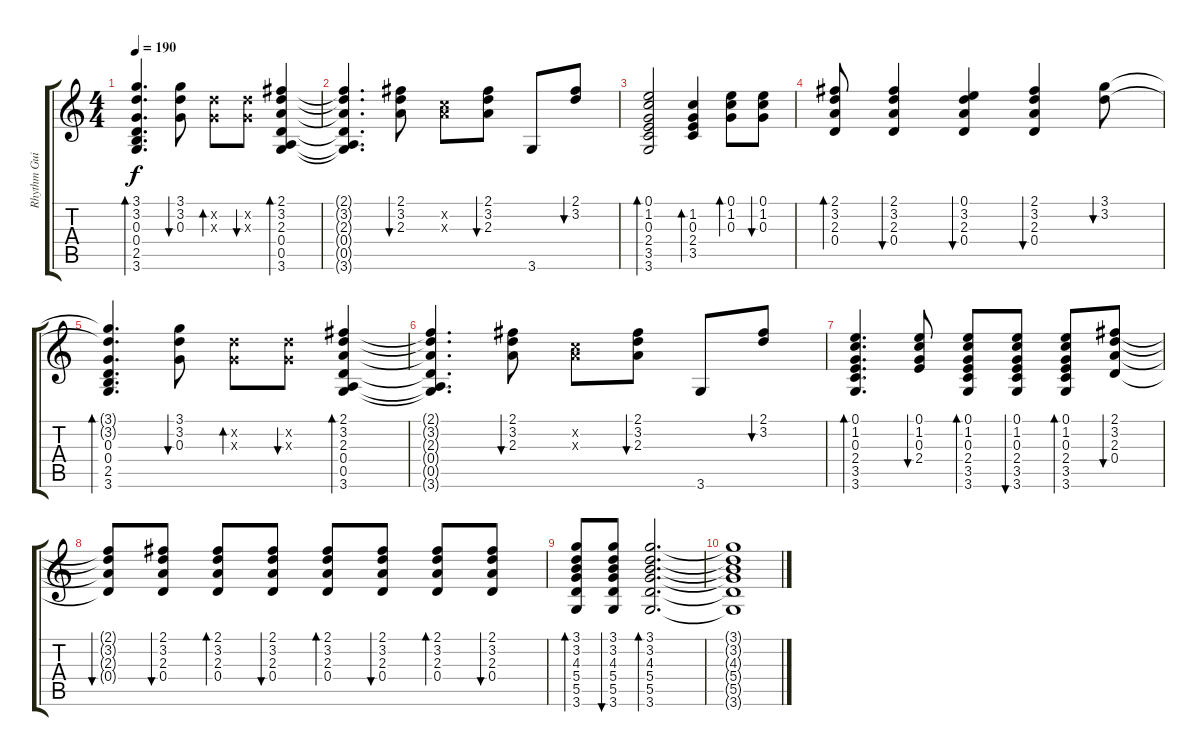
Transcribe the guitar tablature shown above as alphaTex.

\track ("Rhythm Guitar" "Rhythm Gui") {instrument acousticguitarnylon}
\staff {score tabs}
\tuning (E4 B3 G3 D3 A2 E2) {hide}
\ts (4 4)
\tempo 190
\clef g2
\ks c
(3.1{t} 3.2{t} 0.3 0.4 2.5 3.6).4{d bd 60 dy f} (3.1 3.2 0.3).8{bu 60} (3.2{x} 0.3{x}).8{bd 120} (3.2{x} 0.3{x}).8{bu 60} (2.1 3.2 2.3 0.4 0.5 3.6).4{bd 120} |
(2.1{t} 3.2{t} 2.3{t} 0.4{t} 0.5{t} 3.6{t}).4{d} (2.1 3.2 2.3).8{bu 60} (1.2{x} 2.3{x}).8 (2.1 3.2 2.3).8{bu 30} 3.6.8 (2.1 3.2).8{bu 30} |
(0.1 1.2 0.3 2.4 3.5 3.6).2{bd 60} (1.2 0.3 2.4 3.5).4{bd 60} (0.1 1.2 0.3).8{bd 60} (0.1 1.2 0.3).8{bu 60} |
(2.1 3.2 2.3 0.4).8{bd 60} (2.1 3.2 2.3 0.4).4{bu 60} (0.1 3.2 2.3 0.4).4{bu 60} (2.1 3.2 2.3 0.4).4{bu 60} (3.1 3.2).8{bu 60} |
(3.1{t} 3.2{t} 0.3 0.4 2.5 3.6).4{d bd 60} (3.1 3.2 0.3).8{bu 60} (3.2{x} 0.3{x}).8{bd 120} (3.2{x} 0.3{x}).8{bu 60} (2.1 3.2 2.3 0.4 0.5 3.6).4{bd 120} |
(2.1{t} 3.2{t} 2.3{t} 0.4{t} 0.5{t} 3.6{t}).4{d} (2.1 3.2 2.3).8{bu 60} (1.2{x} 2.3{x}).8 (2.1 3.2 2.3).8{bu 30} 3.6.8 (2.1 3.2).8{bu 30} |
(0.1 1.2 0.3 2.4 3.5 3.6).4{d bd 60} (0.1 1.2 0.3 2.4).8{bu 60} (0.1 1.2 0.3 2.4 3.5 3.6).8{bd 60} (0.1 1.2 0.3 2.4 3.5 3.6).8{bu 60} (0.1 1.2 0.3 2.4 3.5 3.6).8{bd 60} (2.1 3.2 2.3 0.4).8{bu 60} |
(2.1{t} 3.2{t} 2.3{t} 0.4{t}).8{bu 60} (2.1 3.2 2.3 0.4).8{bu 120} (2.1 3.2 2.3 0.4).8{bd 120} (2.1 3.2 2.3 0.4).8{bu 120} (2.1 3.2 2.3 0.4).8{bd 120} (2.1 3.2 2.3 0.4).8{bu 120} (2.1 3.2 2.3 0.4).8{bd 120} (2.1 3.2 2.3 0.4).8{bu 120} |
(3.1 3.2 4.3 5.4 5.5 3.6).8{bd 60} (3.1 3.2 4.3 5.4 5.5 3.6).8{bu 60} (3.1 3.2 4.3 5.4 5.5 3.6).2{d bd 120} |
(3.1{t} 3.2{t} 4.3{t} 5.4{t} 5.5{t} 3.6{t}).1
